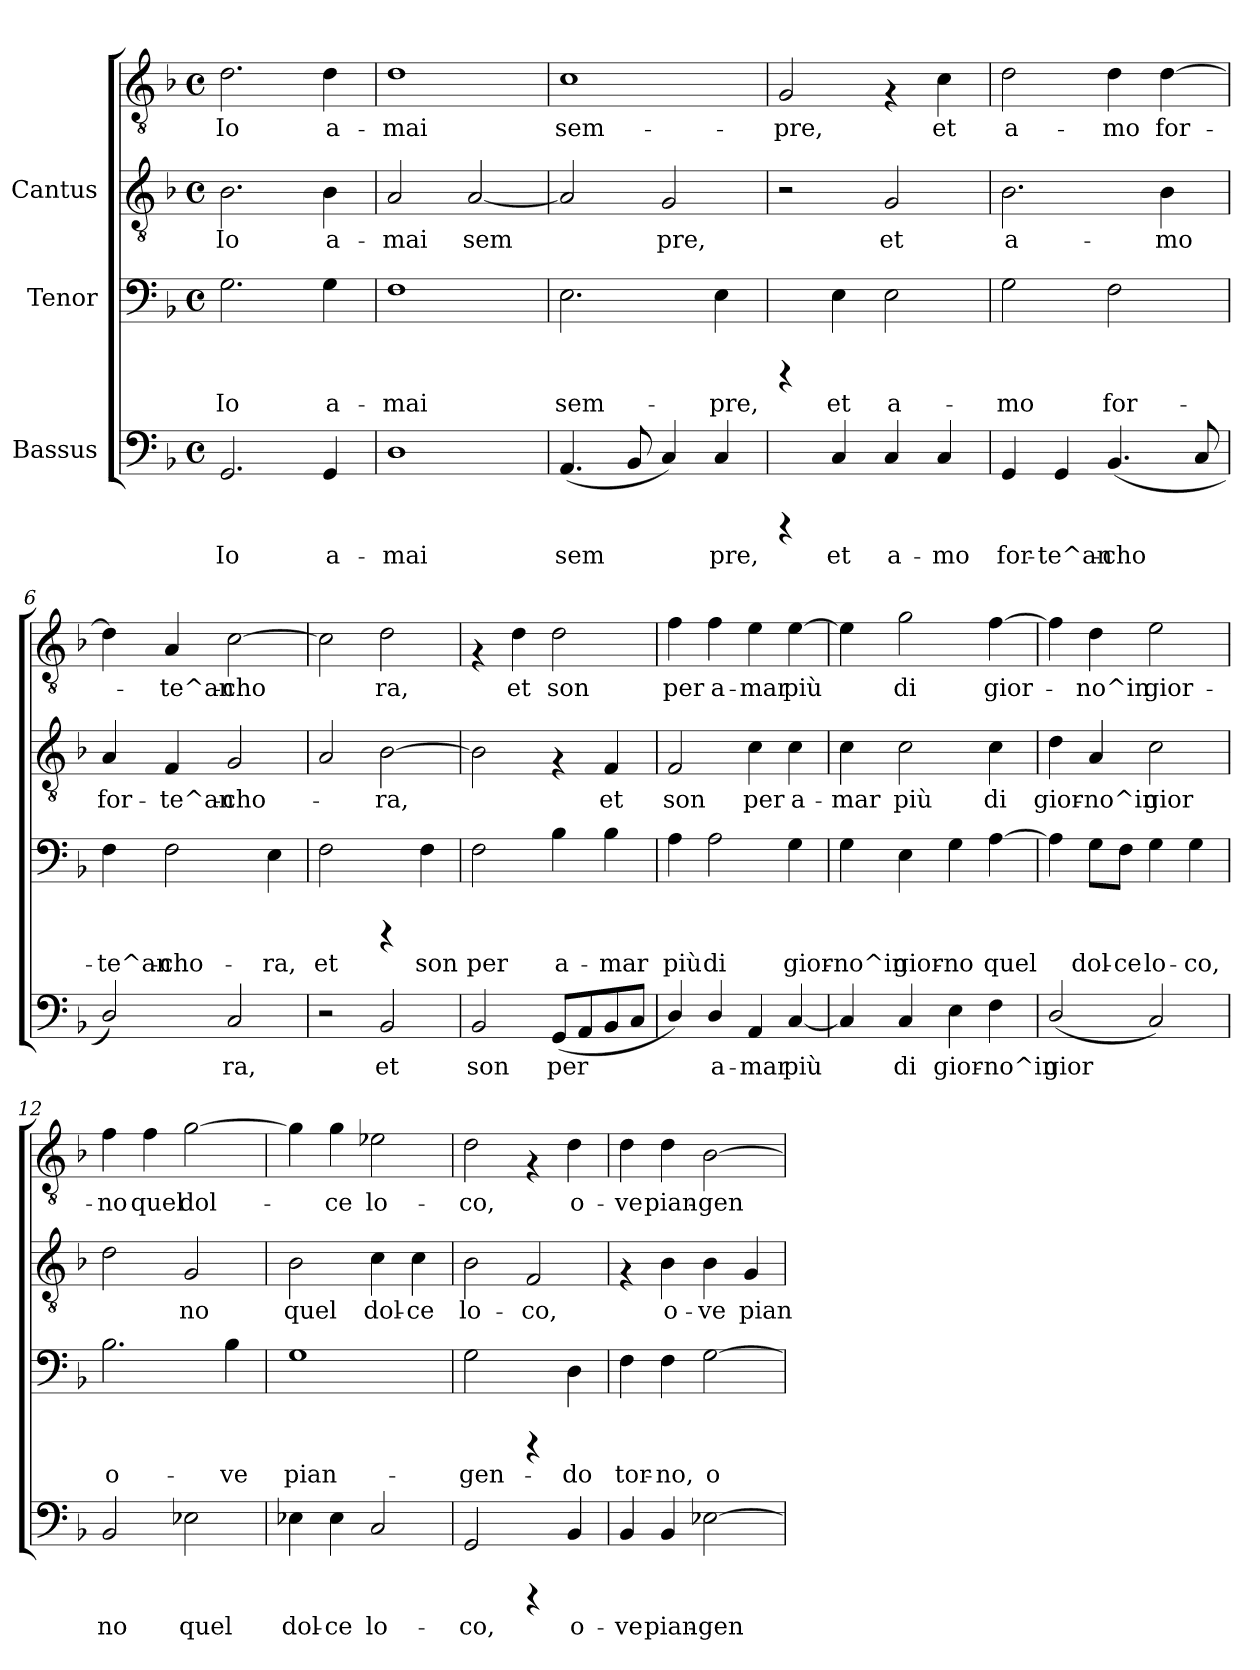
**kern	**text	**kern	**text	**kern	**text	**kern	**text
*part3	*part3	*part2	*part2	*part1	*part1	*part1	*part1
*staff4	*staff4	*staff3	*staff3	*staff2	*staff2	*staff1	*staff1
*I"Bassus	*	*I"Tenor	*	*I"Cantus	*	*	*
!!LO:PB:g=z
*stria5	*	*stria5	*	*stria5	*	*stria5	*
*clefF4	*	*clefF4	*	*clefGv2	*	*clefGv2	*
*k[b-]	*	*k[b-]	*	*k[b-]	*	*k[b-]	*
*F:	*	*F:	*	*F:	*	*F:	*
*M4/4	*	*M4/4	*	*M4/4	*	*M4/4	*
*met(c)	*	*met(c)	*	*met(c)	*	*met(c)	*
*MM144	*	*MM144	*	*MM144	*	*MM144	*
=1	=1	=1	=1	=1	=1	=1	=1
!	!LO:LY:b:cj	!	!LO:LY:b:cj	!	!LO:LY:b:cj	!	!LO:LY:b:cj
2.GG/	Io	2.G\	Io	2.B-\	-Io	2.d\	Io
!	!LO:LY:b:cj	!	!LO:LY:b:cj	!	!LO:LY:b:cj	!	!LO:LY:b:cj
4GG/	a-	4G\	a-	4B-\	a-	4d\	a-
=2	=2	=2	=2	=2	=2	=2	=2
!	!LO:LY:b:cj	!	!LO:LY:b:cj	!	!LO:LY:b:cj	!	!LO:LY:b:cj
1D	-mai	1F	-mai	2A/	mai	1d	-mai
!	!	!	!	!	!LO:LY:b:cj	!	!
.	.	.	.	[<2A/	sem-	.	.
=3	=3	=3	=3	=3	=3	=3	=3
!	!LO:LY:b:cj	!	!LO:LY:b:cj	!	!LO:LY:b:cj	!	!LO:LY:b:cj
(<4.AA/	sem-	2.E\	sem-	2A/]	-	1c	-sem-
!	!LO:LY:b:cj	!	!	!	!	!	!
8BB-/	-	.	.	.	.	.	.
!	!LO:LY:b:cj	!	!	!	!LO:LY:b:cj	!	!
4C/)	.	.	.	2G/	pre,	.	.
!	!LO:LY:b:cj	!	!LO:LY:b:cj	!	!	!	!
4C/	pre,	4E\	-pre,	.	.	.	.
=4	=4	=4	=4	=4	=4	=4	=4
!	!	!	!	!	!	!	!LO:LY:b:cj
4rCCC	.	4rCCC	.	2r	.	2G/	pre,
!	!LO:LY:b:cj	!	!LO:LY:b:cj	!	!	!	!
4C/	et	4E\	et	.	.	.	.
!	!LO:LY:b:cj	!	!LO:LY:b:cj	!	!LO:LY:b:cj	!	!
4C/	a-	2E\	a-	2G/	et	4rF	.
!	!LO:LY:b:cj	!	!	!	!	!	!LO:LY:b:cj
4C/	-mo	.	.	.	.	4c\	et
=5	=5	=5	=5	=5	=5	=5	=5
!	!LO:LY:b:cj	!	!LO:LY:b:cj	!	!LO:LY:b:cj	!	!LO:LY:b:cj
4GG/	for-	2G\	-mo	2.B-\	-a-	2d\	a-
!	!LO:LY:b:cj	!	!	!	!	!	!
4GG/	-te^an-	.	.	.	.	.	.
!	!LO:LY:b:cj	!	!LO:LY:b:cj	!	!	!	!LO:LY:b:cj
(<4.BB-/	-cho-	2F\	for-	.	.	4d\	-mo
!	!	!	!	!	!LO:LY:b:cj	!	!LO:LY:b:cj
.	.	.	.	4B-\	-mo	[>4d\	for-
!	!LO:LY:b:cj	!	!	!	!	!	!
8C/	--	.	.	.	.	.	.
!!LO:LB:g=z
=6	=6	=6	=6	=6	=6	=6	=6
!	!LO:LY:b:cj	!	!LO:LY:b:cj	!	!LO:LY:b:cj	!	!LO:LY:b:cj
2D/)	-	4F\	-te^an-	4A/	-for-	4d\]	.
!	!	!	!LO:LY:b:cj	!	!LO:LY:b:cj	!	!LO:LY:b:cj
.	.	2F\	-cho-	4F/	-te^an-	4A/	te^an-
!	!LO:LY:b:cj	!	!	!	!LO:LY:b:cj	!	!LO:LY:b:cj
2C/	ra,	.	.	2G/	-cho-	[>2c\	-cho-
!	!	!	!LO:LY:b:cj	!	!	!	!
.	.	4E\	-ra,	.	.	.	.
=7	=7	=7	=7	=7	=7	=7	=7
!	!	!	!LO:LY:b:cj	!	!LO:LY:b:cj	!	!LO:LY:b:cj
2r	.	2F\	et	2A/	.	2c\]	-
!	!LO:LY:b:cj	!	!	!	!LO:LY:b:cj	!	!LO:LY:b:cj
2BB-/	et	4rCCC	.	[>2B-\	ra,	2d\	ra,
!	!	!	!LO:LY:b:cj	!	!	!	!
.	.	4F\	son	.	.	.	.
=8	=8	=8	=8	=8	=8	=8	=8
!	!LO:LY:b:cj	!	!LO:LY:b:cj	!	!LO:LY:b:cj	!	!
2BB-/	son	2F\	per	2B-\]	.	4rF	.
!	!	!	!	!	!	!	!LO:LY:b:cj
.	.	.	.	.	.	4d\	et
!	!LO:LY:b:cj	!	!LO:LY:b:cj	!	!	!	!LO:LY:b:cj
(<8GG/L	per	4B-\	a-	4rF	.	2d\	son
!	!LO:LY:b:cj	!	!	!	!	!	!
8AA/	.	.	.	.	.	.	.
!	!LO:LY:b:cj	!	!LO:LY:b:cj	!	!LO:LY:b:cj	!	!
8BB-/	.	4B-\	-mar	4F/	et	.	.
!	!LO:LY:b:cj	!	!	!	!	!	!
8C/J	.	.	.	.	.	.	.
=9	=9	=9	=9	=9	=9	=9	=9
!	!LO:LY:b:cj	!	!LO:LY:b:cj	!	!LO:LY:b:cj	!	!LO:LY:b:cj
4D/)	.	4A\	più	2F/	son	4f\	per
!	!LO:LY:b:cj	!	!LO:LY:b:cj	!	!	!	!LO:LY:b:cj
4D/	a-	2A\	di	.	.	4f\	a-
!	!LO:LY:b:cj	!	!	!	!LO:LY:b:cj	!	!LO:LY:b:cj
4AA/	-mar	.	.	4c\	per	4e\	-mar
!	!LO:LY:b:cj	!	!LO:LY:b:cj	!	!LO:LY:b:cj	!	!LO:LY:b:cj
[<4C/	più	4G\	gior-	4c\	a-	[>4e\	più
=10	=10	=10	=10	=10	=10	=10	=10
!	!LO:LY:b:cj	!	!LO:LY:b:cj	!	!LO:LY:b:cj	!	!LO:LY:b:cj
4C/]	.	4G\	-no^in	4c\	-mar	4e\]	-
!	!LO:LY:b:cj	!	!LO:LY:b:cj	!	!LO:LY:b:cj	!	!LO:LY:b:cj
4C/	di	4E\	gior-	2c\	più	2g\	di
!	!LO:LY:b:cj	!	!LO:LY:b:cj	!	!	!	!
4E\	gior-	4G\	-no	.	.	.	.
!	!LO:LY:b:cj	!	!LO:LY:b:cj	!	!LO:LY:b:cj	!	!LO:LY:b:cj
4F\	-no^in	[>4A\	quel	4c\	di	[>4f\	gior-
!!LO:LB:g=z
=11	=11	=11	=11	=11	=11	=11	=11
!	!LO:LY:b:cj	!	!LO:LY:b:cj	!	!LO:LY:b:cj	!	!LO:LY:b:cj
(<2D/	gior-	4A\]	.	4d\	-gior-	4f\]	.
!	!	!	!LO:LY:b:cj	!	!LO:LY:b:cj	!	!LO:LY:b:cj
.	.	8G\L	dol-	4A/	-no^in	4d\	no^in
!	!	!	!LO:LY:b:cj	!	!	!	!
.	.	8F\J	-ce	.	.	.	.
!	!LO:LY:b:cj	!	!LO:LY:b:cj	!	!LO:LY:b:cj	!	!LO:LY:b:cj
2C/)	--	4G\	lo-	2c\	gior-	2e\	gior-
!	!	!	!LO:LY:b:cj	!	!	!	!
.	.	4G\	-co,	.	.	.	.
=12	=12	=12	=12	=12	=12	=12	=12
!	!LO:LY:b:cj	!	!LO:LY:b:cj	!	!LO:LY:b:cj	!	!LO:LY:b:cj
2BB-/	-no	2.B-\	o-	2d\	-	4f\	-no
!	!	!	!	!	!	!	!LO:LY:b:cj
.	.	.	.	.	.	4f\	quel
!	!LO:LY:b:cj	!	!	!	!LO:LY:b:cj	!	!LO:LY:b:cj
2E-X\	quel	.	.	2G/	no	[>2g\	dol-
!	!	!	!LO:LY:b:cj	!	!	!	!
.	.	4B-\	-ve	.	.	.	.
=13	=13	=13	=13	=13	=13	=13	=13
!	!LO:LY:b:cj	!	!LO:LY:b:cj	!	!LO:LY:b:cj	!	!LO:LY:b:cj
4E-X\	dol-	1G	pian-	2B-\	-quel	4g\]	.
!	!LO:LY:b:cj	!	!	!	!	!	!LO:LY:b:cj
4E-\	-ce	.	.	.	.	4g\	ce
!	!LO:LY:b:cj	!	!	!	!LO:LY:b:cj	!	!LO:LY:b:cj
2C/	lo-	.	.	4c\	dol-	2e-X\	lo-
!	!	!	!	!	!LO:LY:b:cj	!	!
.	.	.	.	4c\	-ce	.	.
=14	=14	=14	=14	=14	=14	=14	=14
!	!LO:LY:b:cj	!	!LO:LY:b:cj	!	!LO:LY:b:cj	!	!LO:LY:b:cj
2GG/	-co,	2G\	-gen-	2B-\	-lo-	2d\	co,
!	!	!	!	!	!LO:LY:b:cj	!	!
4rCCC	.	4rCCC	.	2F/	-co,	4rF	.
!	!LO:LY:b:cj	!	!LO:LY:b:cj	!	!	!	!LO:LY:b:cj
4BB-/	o-	4D\	-do	.	.	4d\	o-
=15	=15	=15	=15	=15	=15	=15	=15
!	!LO:LY:b:cj	!	!LO:LY:b:cj	!	!	!	!LO:LY:b:cj
4BB-/	-ve	4F\	tor-	4rF	.	4d\	ve
!	!LO:LY:b:cj	!	!LO:LY:b:cj	!	!LO:LY:b:cj	!	!LO:LY:b:cj
4BB-/	pian-	4F\	-no,	4B-\	-o-	4d\	pian-
!	!LO:LY:b:cj	!	!LO:LY:b:cj	!	!LO:LY:b:cj	!	!LO:LY:b:cj
[>2E-X\	-gen-	[>2G\	o-	4B-\	-ve	[>2B-\	-gen-
!	!	!	!	!	!LO:LY:b:cj	!	!
.	.	.	.	4G/	pian-	.	.
=	=	=	=	=	=	=	=
*-	*-	*-	*-	*-	*-	*-	*-
